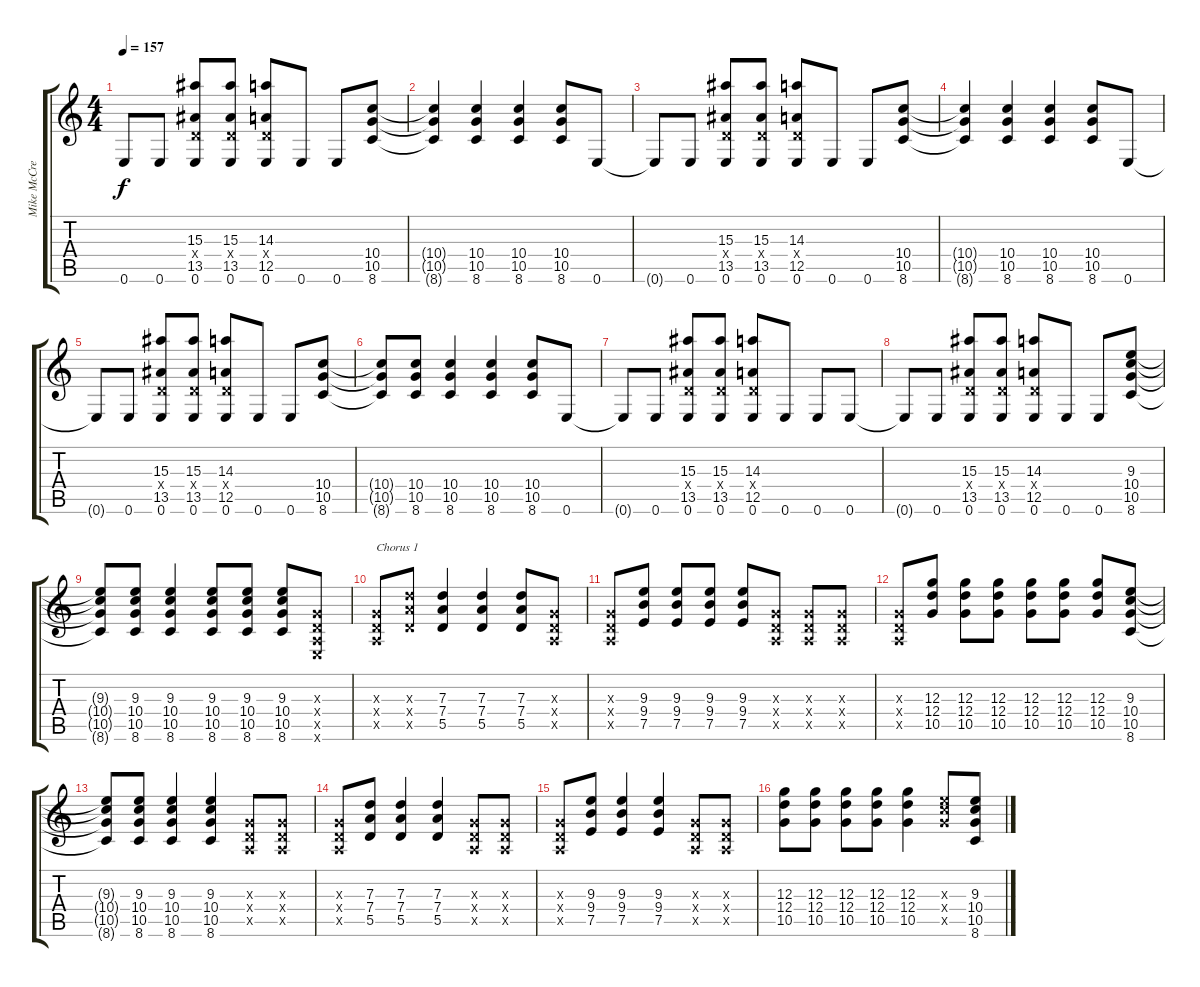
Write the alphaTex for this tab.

\track ("Mike McCready" "Mike McCre") {instrument overdrivenguitar}
\staff {score tabs}
\tuning (E4 B3 G3 D3 A2 E2) {hide}
\ts (4 4)
\tempo 157
\clef g2
\ks c
0.6{t}.8{dy f} 0.6.8 (15.3 0.4{x} 13.5 0.6).8 (15.3 0.4{x} 13.5 0.6).8 (14.3 0.4{x} 12.5 0.6).8 0.6.8 0.6.8 (10.4 10.5 8.6).8 |
(10.4{t} 10.5{t} 8.6{t}).4 (10.4 10.5 8.6).4 (10.4 10.5 8.6).4 (10.4 10.5 8.6).8 0.6.8 |
0.6{t}.8 0.6.8 (15.3 0.4{x} 13.5 0.6).8 (15.3 0.4{x} 13.5 0.6).8 (14.3 0.4{x} 12.5 0.6).8 0.6.8 0.6.8 (10.4 10.5 8.6).8 |
(10.4{t} 10.5{t} 8.6{t}).4 (10.4 10.5 8.6).4 (10.4 10.5 8.6).4 (10.4 10.5 8.6).8 0.6.8 |
0.6{t}.8 0.6.8 (15.3 0.4{x} 13.5 0.6).8 (15.3 0.4{x} 13.5 0.6).8 (14.3 0.4{x} 12.5 0.6).8 0.6.8 0.6.8 (10.4 10.5 8.6).8 |
(10.4{t} 10.5{t} 8.6{t}).8 (10.4 10.5 8.6).8 (10.4 10.5 8.6).4 (10.4 10.5 8.6).4 (10.4 10.5 8.6).8 0.6.8 |
0.6{t}.8 0.6.8 (15.3 0.4{x} 13.5 0.6).8 (15.3 0.4{x} 13.5 0.6).8 (14.3 0.4{x} 12.5 0.6).8 0.6.8 0.6.8 0.6.8 |
0.6{t}.8 0.6.8 (15.3 0.4{x} 13.5 0.6).8 (15.3 0.4{x} 13.5 0.6).8 (14.3 0.4{x} 12.5 0.6).8 0.6.8 0.6.8 (9.3 10.4 10.5 8.6).8 |
(9.3{t} 10.4{t} 10.5{t} 8.6{t}).8 (9.3 10.4 10.5 8.6).8 (9.3 10.4 10.5 8.6).4 (9.3 10.4 10.5 8.6).8 (9.3 10.4 10.5 8.6).8 (9.3 10.4 10.5 8.6).8 (0.3{x} 0.4{x} 0.5{x} 0.6{x}).8 |
(0.3{x} 0.4{x} 0.5{x}).8{txt "Chorus 1"} (7.3{x} 7.4{x} 5.5{x}).8 (7.3 7.4 5.5).4 (7.3 7.4 5.5).4 (7.3 7.4 5.5).8 (0.3{x} 0.4{x} 0.5{x}).8 |
(0.3{x} 0.4{x} 0.5{x}).8 (9.3 9.4 7.5).8 (9.3 9.4 7.5).8 (9.3 9.4 7.5).8 (9.3 9.4 7.5).8 (0.3{x} 0.4{x} 0.5{x}).8 (0.3{x} 0.4{x} 0.5{x}).8 (0.3{x} 0.4{x} 0.5{x}).8 |
(0.3{x} 0.4{x} 0.5{x}).8 (12.3 12.4 10.5).8 (12.3 12.4 10.5).8 (12.3 12.4 10.5).8 (12.3 12.4 10.5).8 (12.3 12.4 10.5).8 (12.3 12.4 10.5).8 (9.3 10.4 10.5 8.6).8 |
(9.3{t} 10.4{t} 10.5{t} 8.6{t}).8 (9.3 10.4 10.5 8.6).8 (9.3 10.4 10.5 8.6).4 (9.3 10.4 10.5 8.6).4 (0.3{x} 0.4{x} 0.5{x}).8 (0.3{x} 0.4{x} 0.5{x}).8 |
(0.3{x} 0.4{x} 0.5{x}).8 (7.3 7.4 5.5).8 (7.3 7.4 5.5).4 (7.3 7.4 5.5).4 (0.3{x} 0.4{x} 0.5{x}).8 (0.3{x} 0.4{x} 0.5{x}).8 |
(0.3{x} 0.4{x} 0.5{x}).8 (9.3 9.4 7.5).8 (9.3 9.4 7.5).4 (9.3 9.4 7.5).4 (0.3{x} 0.4{x} 0.5{x}).8 (0.3{x} 0.4{x} 0.5{x}).8 |
(12.3 12.4 10.5).8 (12.3 12.4 10.5).8 (12.3 12.4 10.5).8 (12.3 12.4 10.5).8 (12.3 12.4 10.5).4 (9.3{x} 10.4{x} 10.5{x}).8 (9.3 10.4 10.5 8.6).8
